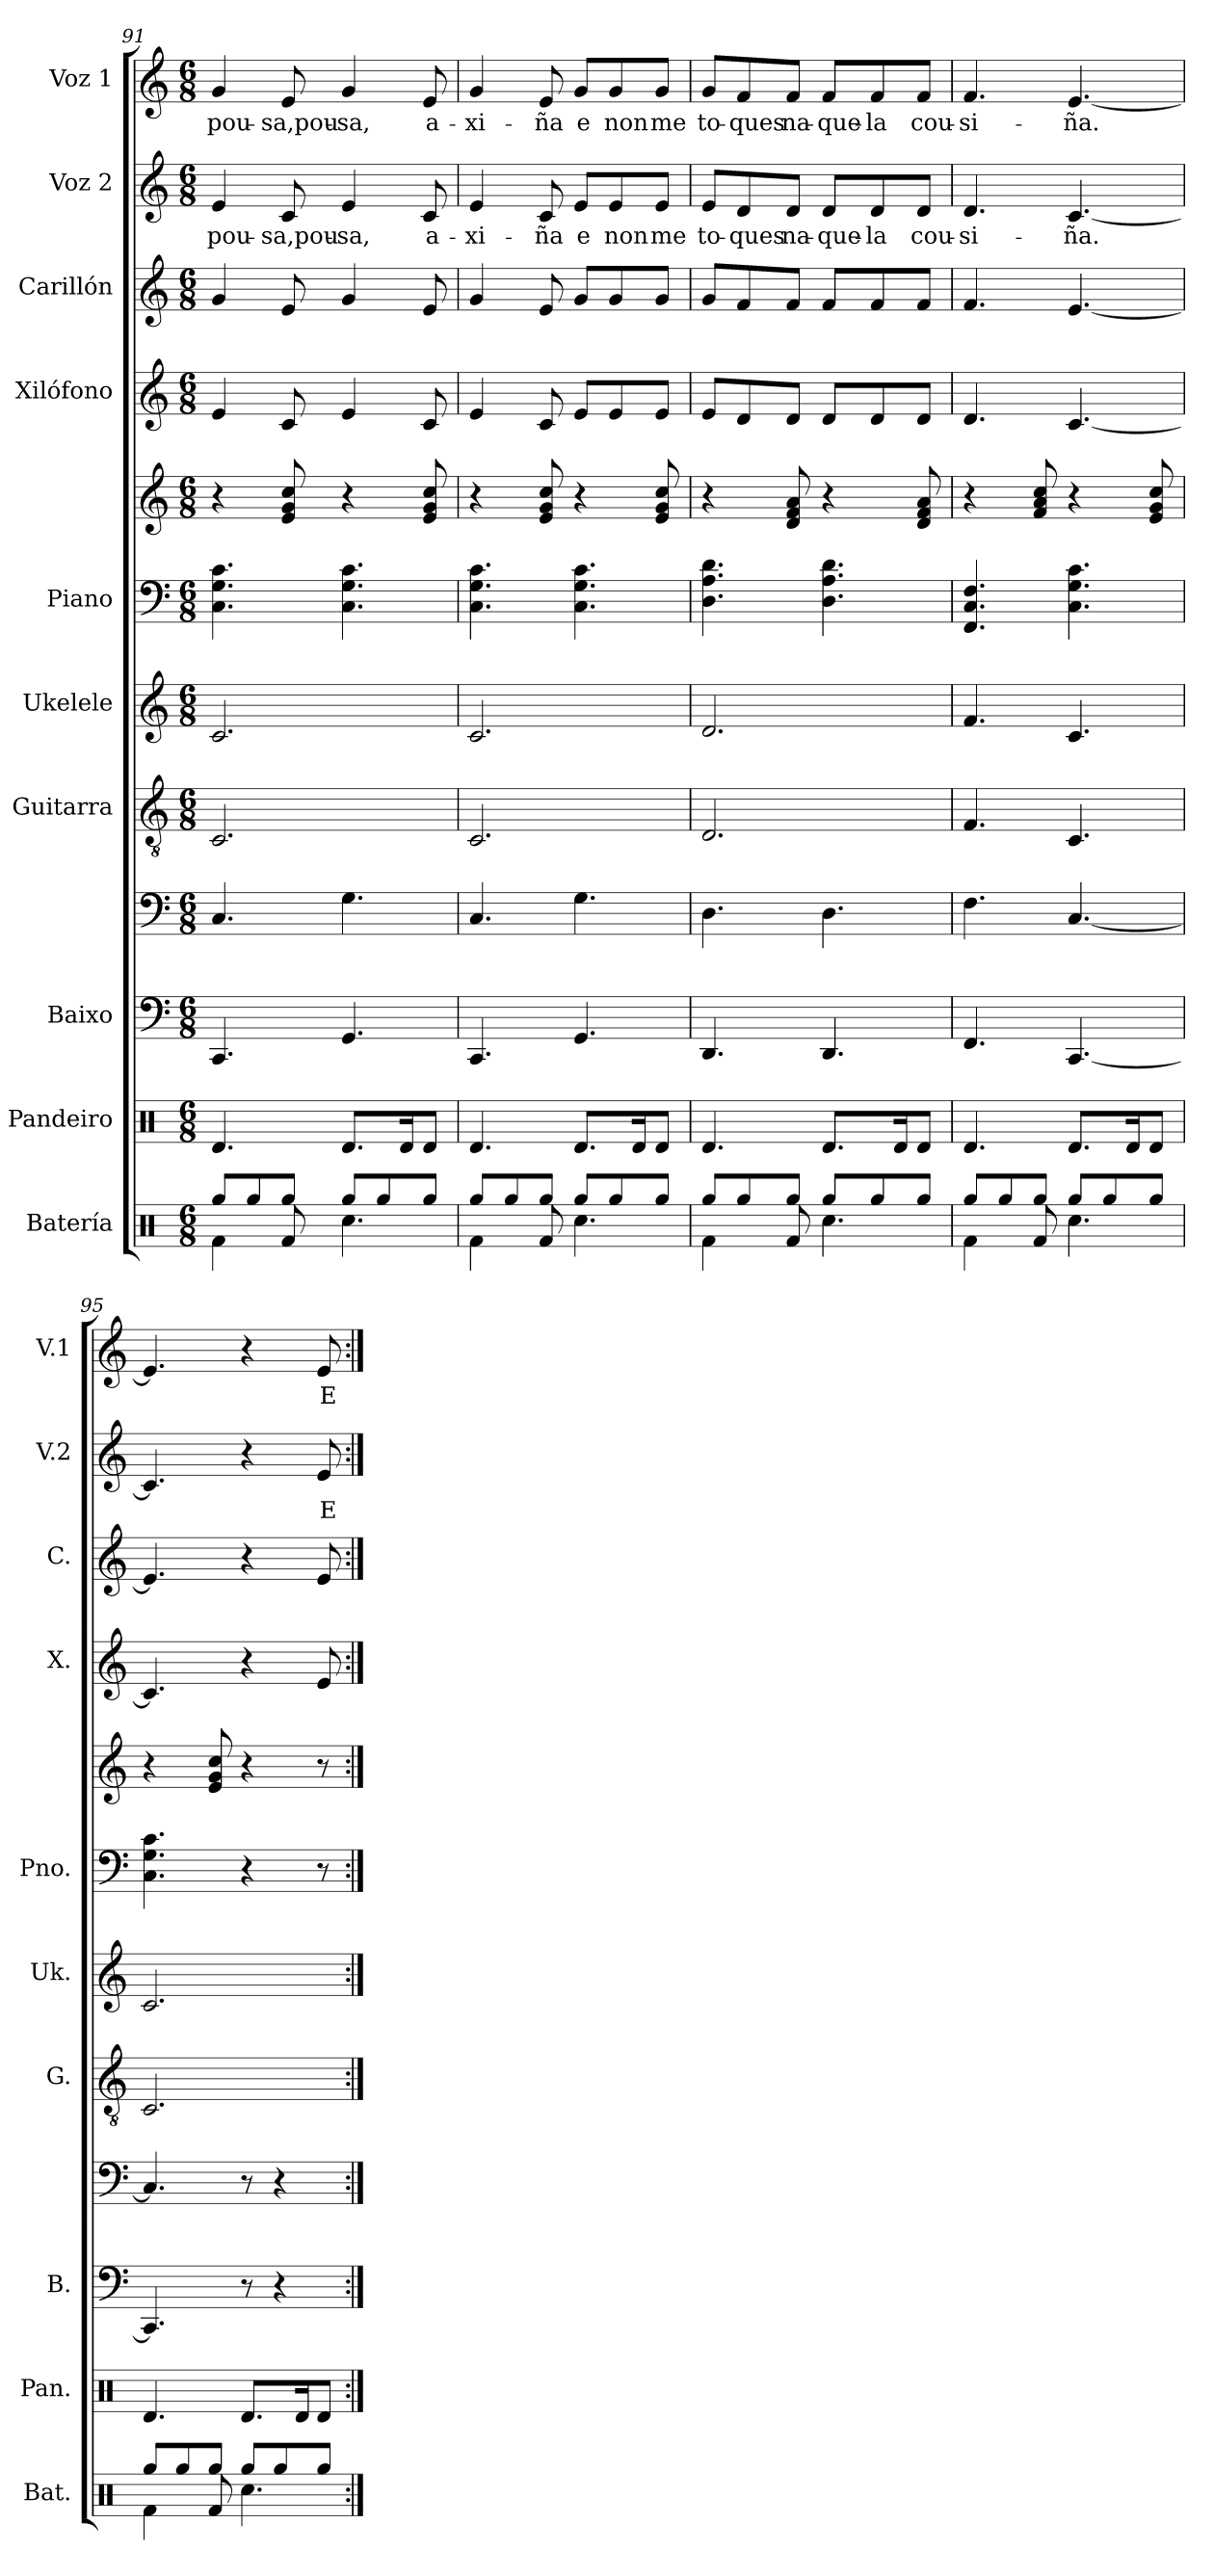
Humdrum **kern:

**kern	**kern	**kern	**kern	**kern	**kern	**kern	**kern	**kern	**kern	**kern	**text	**kern	**text
*part10	*part9	*part8	*part8	*part7	*part6	*part5	*part5	*part4	*part3	*part2	*part2	*part1	*part1
*staff12	*staff11	*staff10	*staff9	*staff8	*staff7	*staff6	*staff5	*staff4	*staff3	*staff2	*staff2	*staff1	*staff1
*I"Batería	*I"Pandeiro	*I"Baixo	*	*I"Guitarra	*I"Ukelele	*I"Piano	*	*I"Xilófono	*I"Carillón	*I"Voz 2	*	*I"Voz 1	*
*I'Bat.	*I'Pan.	*I'B.	*	*I'G.	*I'Uk.	*I'Pno.	*	*I'X.	*I'C.	*I'V.2	*	*I'V.1	*
*clefX	*clefX	*	*clefF4	*clefGv2	*clefG2	*clefF4	*clefG2	*clefG2	*clefG2	*clefG2	*	*clefG2	*
*	*	*ITrd7c12	*ITrd7c12	*	*	*	*	*ITrd-7c-12	*ITrd-14c-24	*	*	*	*
*k[]	*k[]	*k[]	*k[]	*k[]	*k[]	*k[]	*k[]	*k[]	*k[]	*k[]	*	*k[]	*
*M6/8	*M6/8	*M6/8	*M6/8	*M6/8	*M6/8	*M6/8	*M6/8	*M6/8	*M6/8	*M6/8	*	*M6/8	*
=91	=91	=91	=91	=91	=91	=91	=91	=91	=91	=91	=91	=91	=91
*^	*	*	*	*	*	*	*	*	*	*	*	*	*
!	!	!	!	!	!	!	!	!	!	!	!	!LO:LY:b	!	!LO:LY:b
8Rgg/L	4Rf\	4.Rd/	4.CCC	4.CC/	2.C/	2.c/	4.C\ 4.G\ 4.c\	4r	4ee/	4ggg/	4e/	pou-	4g/	pou-
8Rgg/	.	.	.	.	.	.	.	.	.	.	.	.	.	.
!	!	!	!	!	!	!	!	!	!	!	!	!LO:LY:b	!	!LO:LY:b
8Rgg/J	8Rf/	.	.	.	.	.	.	8e/ 8g/ 8cc/	8cc/	8eee/	8c/	-sa,pou-	8e/	-sa,pou-
!	!	!	!	!	!	!	!	!	!	!	!	!LO:LY:b	!	!LO:LY:b
8Rgg/L	4.Rcc\	8.Rd/L	4.GGG	4.GG\	.	.	4.C\ 4.G\ 4.c\	4r	4ee/	4ggg/	4e/	-sa,	4g/	-sa,
8Rgg/	.	.	.	.	.	.	.	.	.	.	.	.	.	.
.	.	16Rd/K	.	.	.	.	.	.	.	.	.	.	.	.
!	!	!	!	!	!	!	!	!	!	!	!	!LO:LY:b	!	!LO:LY:b
8Rgg/J	.	8Rd/J	.	.	.	.	.	8e/ 8g/ 8cc/	8cc/	8eee/	8c/	a-	8e/	a-
=92	=92	=92	=92	=92	=92	=92	=92	=92	=92	=92	=92	=92	=92	=92
!	!	!	!	!	!	!	!	!	!	!	!	!LO:LY:b	!	!LO:LY:b
8Rgg/L	4Rf\	4.Rd/	4.CCC	4.CC/	2.C/	2.c/	4.C\ 4.G\ 4.c\	4r	4ee/	4ggg/	4e/	-xi-	4g/	-xi-
8Rgg/	.	.	.	.	.	.	.	.	.	.	.	.	.	.
!	!	!	!	!	!	!	!	!	!	!	!	!LO:LY:b	!	!LO:LY:b
8Rgg/J	8Rf/	.	.	.	.	.	.	8e/ 8g/ 8cc/	8cc/	8eee/	8c/	-ña	8e/	-ña
!	!	!	!	!	!	!	!	!	!	!	!	!LO:LY:b	!	!LO:LY:b
8Rgg/L	4.Rcc\	8.Rd/L	4.GGG	4.GG\	.	.	4.C\ 4.G\ 4.c\	4r	8ee/L	8ggg/L	8e/L	e	8g/L	e
!	!	!	!	!	!	!	!	!	!	!	!	!LO:LY:b	!	!LO:LY:b
8Rgg/	.	.	.	.	.	.	.	.	8ee/	8ggg/	8e/	non	8g/	non
.	.	16Rd/K	.	.	.	.	.	.	.	.	.	.	.	.
!	!	!	!	!	!	!	!	!	!	!	!	!LO:LY:b	!	!LO:LY:b
8Rgg/J	.	8Rd/J	.	.	.	.	.	8e/ 8g/ 8cc/	8ee/J	8ggg/J	8e/J	me	8g/J	me
=93	=93	=93	=93	=93	=93	=93	=93	=93	=93	=93	=93	=93	=93	=93
!	!	!	!	!	!	!	!	!	!	!	!	!LO:LY:b	!	!LO:LY:b
8Rgg/L	4Rf\	4.Rd/	4.DDD	4.DD\	2.D/	2.d/	4.D\ 4.A\ 4.d\	4r	8ee/L	8ggg/L	8e/L	to-	8g/L	to-
!	!	!	!	!	!	!	!	!	!	!	!	!LO:LY:b	!	!LO:LY:b
8Rgg/	.	.	.	.	.	.	.	.	8dd/	8fff/	8d/	-ques	8f/	-ques
!	!	!	!	!	!	!	!	!	!	!	!	!LO:LY:b	!	!LO:LY:b
8Rgg/J	8Rf/	.	.	.	.	.	.	8d/ 8f/ 8a/	8dd/J	8fff/J	8d/J	na-	8f/J	na-
!	!	!	!	!	!	!	!	!	!	!	!	!LO:LY:b	!	!LO:LY:b
8Rgg/L	4.Rcc\	8.Rd/L	4.DDD	4.DD\	.	.	4.D\ 4.A\ 4.d\	4r	8dd/L	8fff/L	8d/L	-que-	8f/L	-que-
!	!	!	!	!	!	!	!	!	!	!	!	!LO:LY:b	!	!LO:LY:b
8Rgg/	.	.	.	.	.	.	.	.	8dd/	8fff/	8d/	-la	8f/	-la
.	.	16Rd/K	.	.	.	.	.	.	.	.	.	.	.	.
!	!	!	!	!	!	!	!	!	!	!	!	!LO:LY:b	!	!LO:LY:b
8Rgg/J	.	8Rd/J	.	.	.	.	.	8d/ 8f/ 8a/	8dd/J	8fff/J	8d/J	cou-	8f/J	cou-
!!LO:PB:g=z
=94	=94	=94	=94	=94	=94	=94	=94	=94	=94	=94	=94	=94	=94	=94
!	!	!	!	!	!	!	!	!	!	!	!	!LO:LY:b	!	!LO:LY:b
8Rgg/L	4Rf\	4.Rd/	4.FFF	4.FF\	4.F/	4.f/	4.FF/ 4.C/ 4.F/	4r	4.dd/	4.fff/	4.d/	-si-	4.f/	-si-
8Rgg/	.	.	.	.	.	.	.	.	.	.	.	.	.	.
8Rgg/J	8Rf/	.	.	.	.	.	.	8f/ 8a/ 8cc/	.	.	.	.	.	.
!	!	!	!	!	!	!	!	!	!	!	!	!LO:LY:b	!	!LO:LY:b
8Rgg/L	4.Rcc\	8.Rd/L	[4.CCC	[4.CC/	4.C/	4.c/	4.C\ 4.G\ 4.c\	4r	[4.cc/	[4.eee/	[4.c/	-ña.	[4.e/	-ña.
8Rgg/	.	.	.	.	.	.	.	.	.	.	.	.	.	.
.	.	16Rd/K	.	.	.	.	.	.	.	.	.	.	.	.
8Rgg/J	.	8Rd/J	.	.	.	.	.	8e/ 8g/ 8cc/	.	.	.	.	.	.
=95	=95	=95	=95	=95	=95	=95	=95	=95	=95	=95	=95	=95	=95	=95
8Rgg/L	4Rf\	4.Rd/	4.CCC]	4.CC/]	2.C/	2.c/	4.C\ 4.G\ 4.c\	4r	4.cc/]	4.eee/]	4.c/]	.	4.e/]	.
8Rgg/	.	.	.	.	.	.	.	.	.	.	.	.	.	.
8Rgg/J	8Rf/	.	.	.	.	.	.	8e/ 8g/ 8cc/	.	.	.	.	.	.
8Rgg/L	4.Rcc\	8.Rd/L	8r	8r	.	.	4r	4r	4r	4r	4r	.	4r	.
8Rgg/	.	.	4r	4r	.	.	.	.	.	.	.	.	.	.
.	.	16Rd/K	.	.	.	.	.	.	.	.	.	.	.	.
!	!	!	!	!	!	!	!	!	!	!	!	!LO:LY:b	!	!LO:LY:b
8Rgg/J	.	8Rd/J	.	.	.	.	8r	8r	8ee/	8eee/	8e/	E	8e/	E
*v	*v	*	*	*	*	*	*	*	*	*	*	*	*	*
=:|!	=:|!	=:|!	=:|!	=:|!	=:|!	=:|!	=:|!	=:|!	=:|!	=:|!	=:|!	=:|!	=:|!
*-	*-	*-	*-	*-	*-	*-	*-	*-	*-	*-	*-	*-	*-
